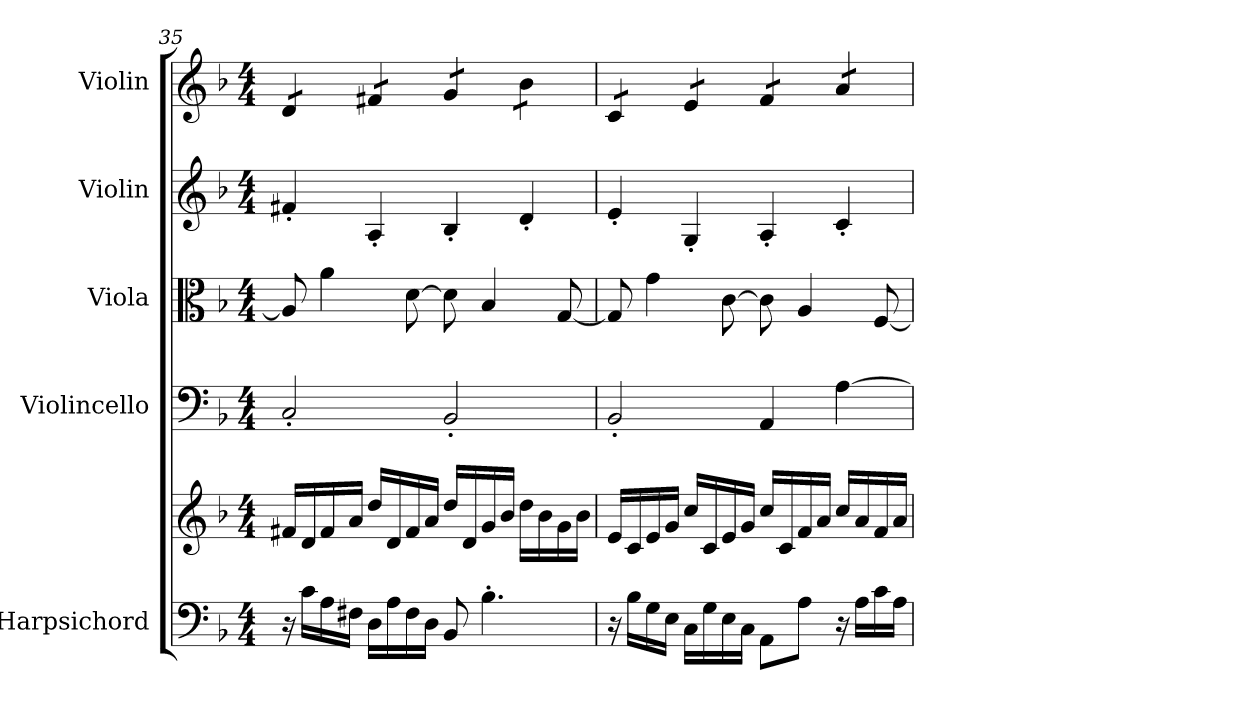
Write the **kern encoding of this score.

**kern	**kern	**kern	**kern	**kern	**kern
*part5	*part5	*part4	*part3	*part2	*part1
*staff6	*staff5	*staff4	*staff3	*staff2	*staff1
*I"Harpsichord	*	*I"Violincello	*I"Viola	*I"Violin	*I"Violin
*I'Hpschd	*	*I'Vc	*I'Vla	*I'Vln	*I'Vln
!!LO:PB:g=z
*clefF4	*clefG2	*clefF4	*clefC3	*clefG2	*clefG2
*k[b-]	*k[b-]	*k[b-]	*k[b-]	*k[b-]	*k[b-]
*M4/4	*M4/4	*M4/4	*M4/4	*M4/4	*M4/4
=35	=35	=35	=35	=35	=35
*	*	*	*	*	*tremolo
16r	16f#X/LL	2C'/	8A/]	4f#X'/	8d/L
16c\LL	16d/	.	.	.	.
16A\	16f#/	.	4a\	.	8d/J
16F#X\JJ	16a/JJ	.	.	.	.
16D\LL	16dd/LL	.	.	4A'/	8f#X/L
16A\	16d/	.	.	.	.
16F#\	16f#/	.	[8d\	.	8f#X/J
16D\JJ	16a/JJ	.	.	.	.
8BB-/	16dd/LL	2BB-'/	8d\]	4B-'/	8g/L
.	16d/	.	.	.	.
4.B-'\	16g/	.	4B-/	.	8g/J
.	16b-/JJ	.	.	.	.
.	16dd\LL	.	.	4d'/	8b-\L
.	16b-\	.	.	.	.
.	16g\	.	[8G/	.	8b-\J
.	16b-\JJ	.	.	.	.
=36	=36	=36	=36	=36	=36
16r	16e/LL	2BB-'/	8G/]	4e'/	8c/L
16B-\LL	16c/	.	.	.	.
16G\	16e/	.	4g\	.	8c/J
16E\JJ	16g/JJ	.	.	.	.
16C\LL	16cc/LL	.	.	4G'/	8e/L
16G\	16c/	.	.	.	.
16E\	16e/	.	[8c\	.	8e/J
16C\JJ	16g/JJ	.	.	.	.
8AA\L	16cc/LL	4AA/	8c\]	4A'/	8f/L
.	16c/	.	.	.	.
8A\J	16f/	.	4A/	.	8f/J
.	16a/JJ	.	.	.	.
16r	16cc/LL	[4A\	.	4c'/	8a/L
16A\LL	16a/	.	.	.	.
16c\	16f/	.	[8F/	.	8a/J
*	*	*	*	*	*Xtremolo
16A\JJ	16a/JJ	.	.	.	.
=	=	=	=	=	=
*-	*-	*-	*-	*-	*-
